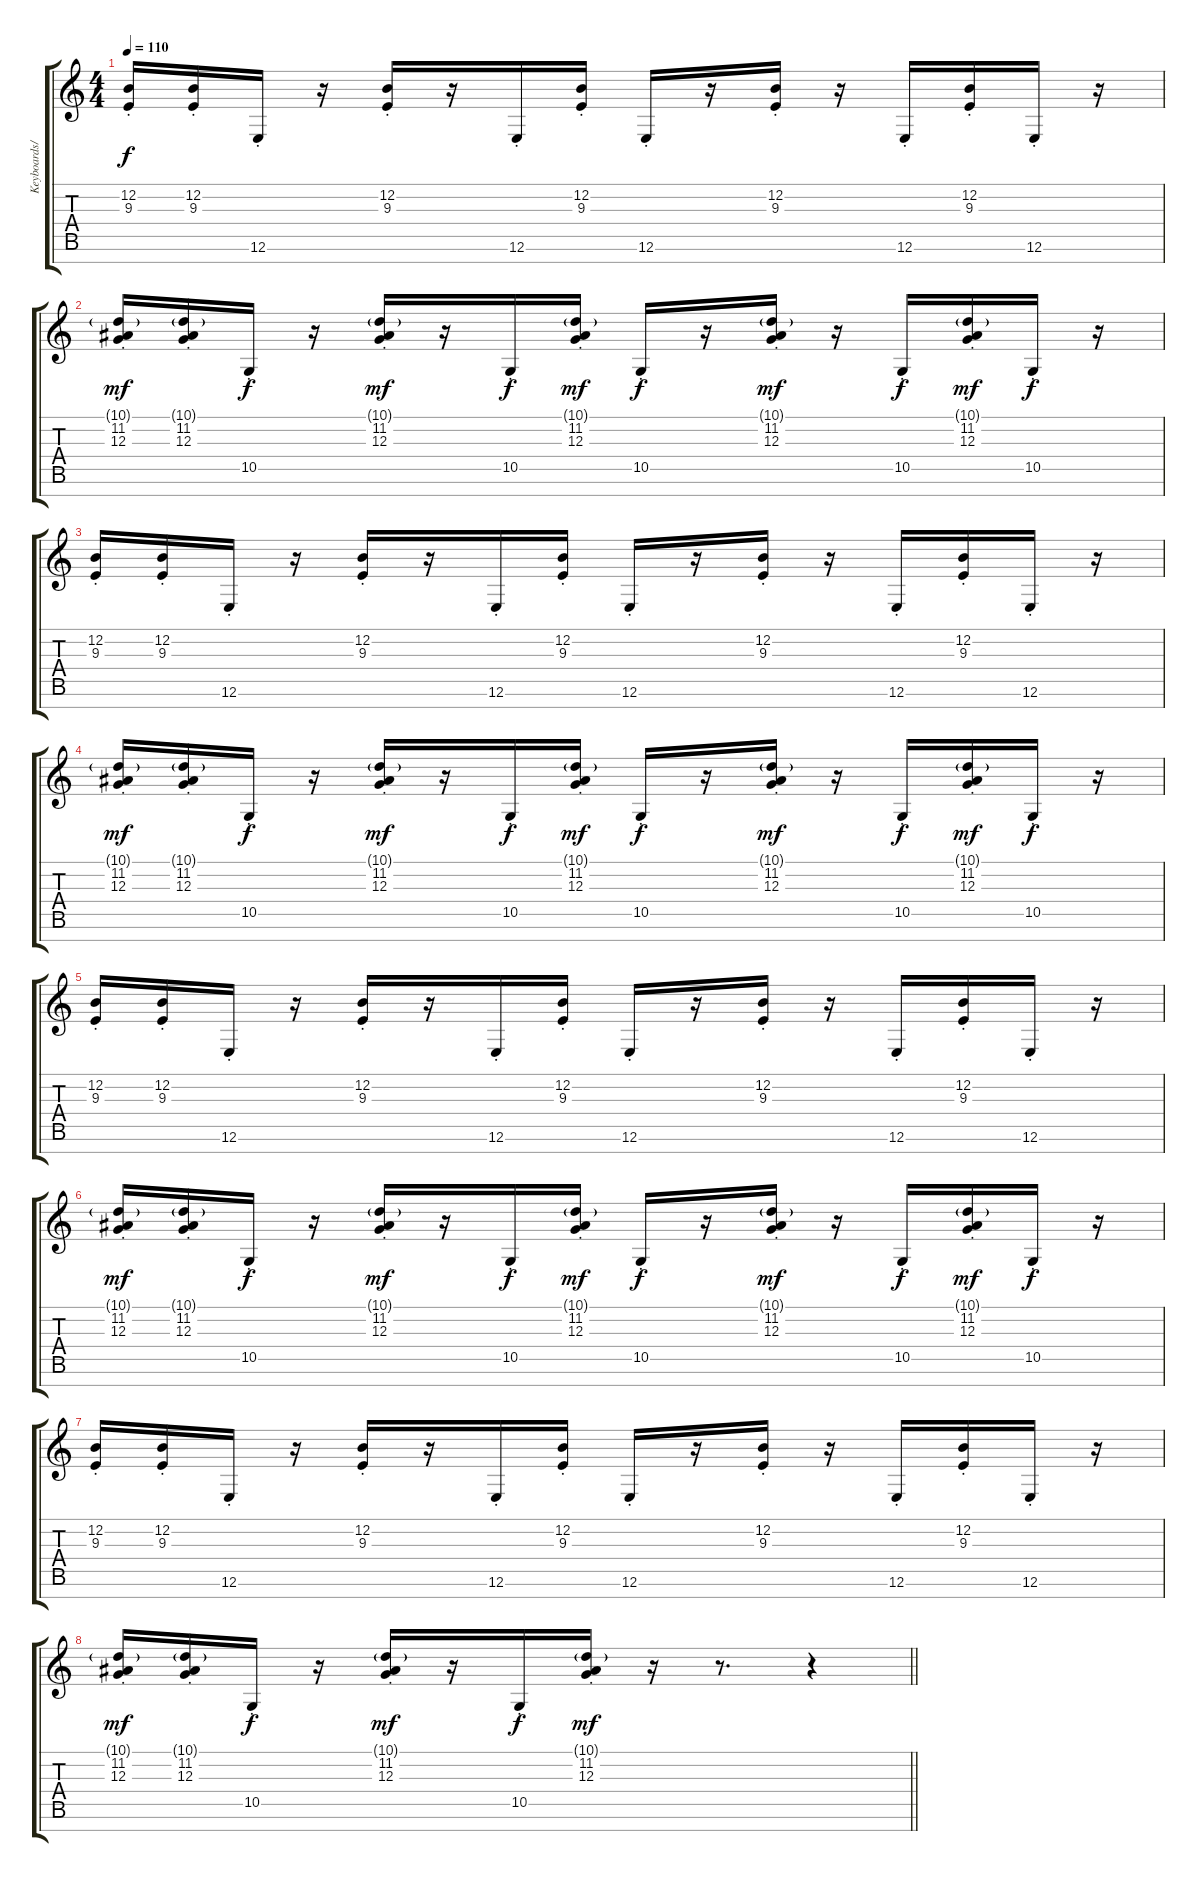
\track ("Keyboards/Others" "Keyboards/") {instrument stringensemble1}
\staff {score tabs}
\tuning (E4 B3 G3 D3 A2 E2 B1) {hide}
\ts (4 4)
\tempo 110
\clef g2
\ks c
(12.2{st} 9.3{st}).16{dy f} (12.2{st} 9.3{st}).16 12.6{st}.16 r.16 (12.2{st} 9.3{st}).16 r.16 12.6{st}.16 (12.2{st} 9.3{st}).16 12.6{st}.16 r.16 (12.2{st} 9.3{st}).16 r.16 12.6{st}.16 (12.2{st} 9.3{st}).16 12.6{st}.16 r.16 |
(10.1{g st} 11.2{st} 12.3{st}).16{dy mf} (10.1{g st} 11.2{st} 12.3{st}).16 10.5{st}.16{dy f} r.16 (10.1{g st} 11.2{st} 12.3{st}).16{dy mf} r.16 10.5{st}.16{dy f} (10.1{g st} 11.2{st} 12.3{st}).16{dy mf} 10.5{st}.16{dy f} r.16 (10.1{g st} 11.2{st} 12.3{st}).16{dy mf} r.16 10.5{st}.16{dy f} (10.1{g st} 11.2{st} 12.3{st}).16{dy mf} 10.5{st}.16{dy f} r.16 |
(12.2{st} 9.3{st}).16 (12.2{st} 9.3{st}).16 12.6{st}.16 r.16 (12.2{st} 9.3{st}).16 r.16 12.6{st}.16 (12.2{st} 9.3{st}).16 12.6{st}.16 r.16 (12.2{st} 9.3{st}).16 r.16 12.6{st}.16 (12.2{st} 9.3{st}).16 12.6{st}.16 r.16 |
(10.1{g st} 11.2{st} 12.3{st}).16{dy mf} (10.1{g st} 11.2{st} 12.3{st}).16 10.5{st}.16{dy f} r.16 (10.1{g st} 11.2{st} 12.3{st}).16{dy mf} r.16 10.5{st}.16{dy f} (10.1{g st} 11.2{st} 12.3{st}).16{dy mf} 10.5{st}.16{dy f} r.16 (10.1{g st} 11.2{st} 12.3{st}).16{dy mf} r.16 10.5{st}.16{dy f} (10.1{g st} 11.2{st} 12.3{st}).16{dy mf} 10.5{st}.16{dy f} r.16 |
(12.2{st} 9.3{st}).16 (12.2{st} 9.3{st}).16 12.6{st}.16 r.16 (12.2{st} 9.3{st}).16 r.16 12.6{st}.16 (12.2{st} 9.3{st}).16 12.6{st}.16 r.16 (12.2{st} 9.3{st}).16 r.16 12.6{st}.16 (12.2{st} 9.3{st}).16 12.6{st}.16 r.16 |
(10.1{g st} 11.2{st} 12.3{st}).16{dy mf} (10.1{g st} 11.2{st} 12.3{st}).16 10.5{st}.16{dy f} r.16 (10.1{g st} 11.2{st} 12.3{st}).16{dy mf} r.16 10.5{st}.16{dy f} (10.1{g st} 11.2{st} 12.3{st}).16{dy mf} 10.5{st}.16{dy f} r.16 (10.1{g st} 11.2{st} 12.3{st}).16{dy mf} r.16 10.5{st}.16{dy f} (10.1{g st} 11.2{st} 12.3{st}).16{dy mf} 10.5{st}.16{dy f} r.16 |
(12.2{st} 9.3{st}).16 (12.2{st} 9.3{st}).16 12.6{st}.16 r.16 (12.2{st} 9.3{st}).16 r.16 12.6{st}.16 (12.2{st} 9.3{st}).16 12.6{st}.16 r.16 (12.2{st} 9.3{st}).16 r.16 12.6{st}.16 (12.2{st} 9.3{st}).16 12.6{st}.16 r.16 |
\barLineRight lightlight
(10.1{g st} 11.2{st} 12.3{st}).16{dy mf} (10.1{g st} 11.2{st} 12.3{st}).16 10.5{st}.16{dy f} r.16 (10.1{g st} 11.2{st} 12.3{st}).16{dy mf} r.16 10.5{st}.16{dy f} (10.1{g st} 11.2{st} 12.3{st}).16{dy mf} r.16 r.8{d} r.4
